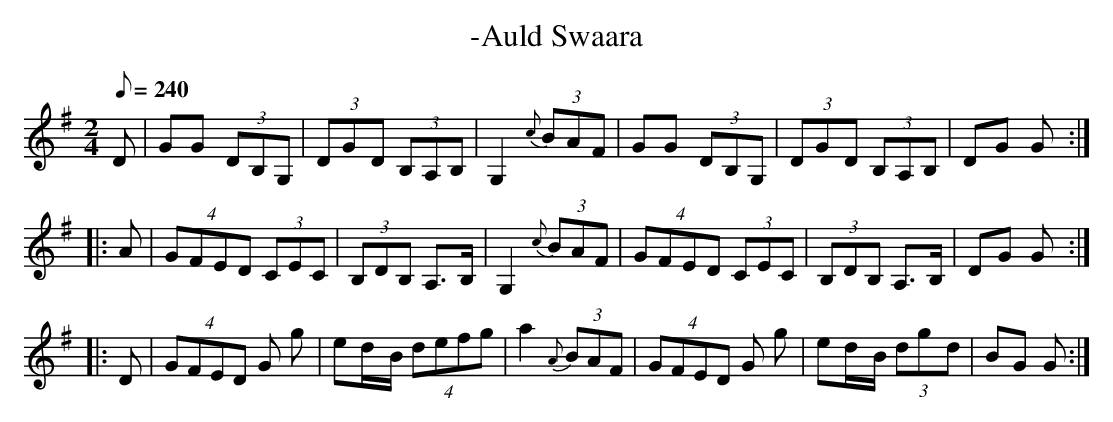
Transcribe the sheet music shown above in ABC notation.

X:1
T:-Auld Swaara
M:2/4
L:1/8
Q:240
K:G
D|GG (3DB,G,|(3DG-D (3B,A,B,|G,2 {c}(3BAF|
GG (3DB,G,|(3DG-D (3B,A,B,|DG G::!
A|(4GFED (3CEC|(3B,DB, A,>B,|G,2 {c}(3BAF|
(4GFED (3CEC|(3B,DB, A,>B,|DG G::!
D|(4GFED G g|ed/2-B/2 (4defg|a2 {A}(3BAF|
(4GFED G g|ed/2-B/2 (3dg-d|BG G:|
